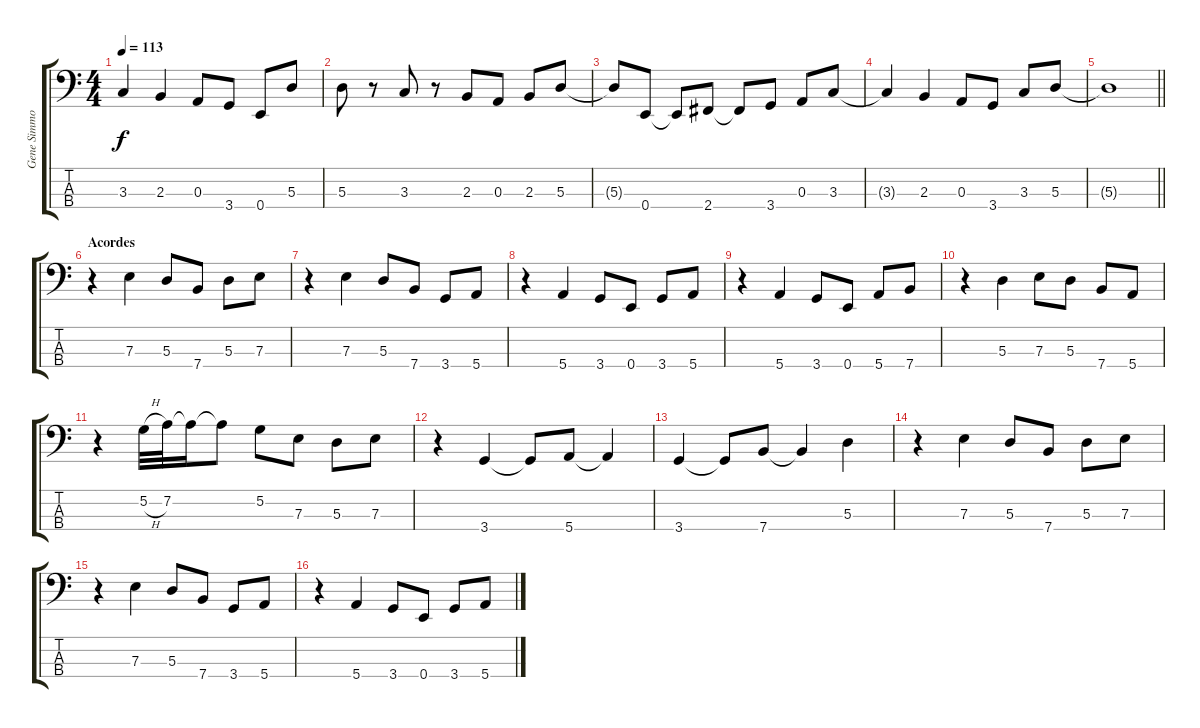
\track ("Gene Simmons" "Gene Simmo") {instrument acousticbass}
\staff {score tabs}
\tuning (G2 D2 A1 E1) {hide}
\ts (4 4)
\tempo 113
\clef f4
\ks c
3.3{t}.4{dy f} 2.3.4 0.3.8 3.4.8 0.4.8 5.3.8 |
5.3.8 r.8 3.3.8 r.8 2.3.8 0.3.8 2.3.8 5.3.8 |
5.3{t}.8 0.4.8 0.4{t}.8 2.4.8 2.4{t}.8 3.4.8 0.3.8 3.3.8 |
3.3{t}.4 2.3.4 0.3.8 3.4.8 3.3.8 5.3.8 |
\barLineRight lightlight
5.3{t}.1 |
\section ("" "Acordes")
r.4 7.3.4 5.3.8 7.4.8 5.3.8 7.3.8 |
r.4 7.3.4 5.3.8 7.4.8 3.4.8 5.4.8 |
r.4 5.4.4 3.4.8 0.4.8 3.4.8 5.4.8 |
r.4 5.4.4 3.4.8 0.4.8 5.4.8 7.4.8 |
r.4 5.3.4 7.3.8 5.3.8 7.4.8 5.4.8 |
r.4 5.2{h}.32 7.2.32 7.2{t}.16 7.2{t}.8 5.2.8 7.3.8 5.3.8 7.3.8 |
r.4 3.4.4 3.4{t}.8 5.4.8 5.4{t}.4 |
3.4.4 3.4{t}.8 7.4.8 7.4{t}.4 5.3.4 |
r.4 7.3.4 5.3.8 7.4.8 5.3.8 7.3.8 |
r.4 7.3.4 5.3.8 7.4.8 3.4.8 5.4.8 |
r.4 5.4.4 3.4.8 0.4.8 3.4.8 5.4.8
